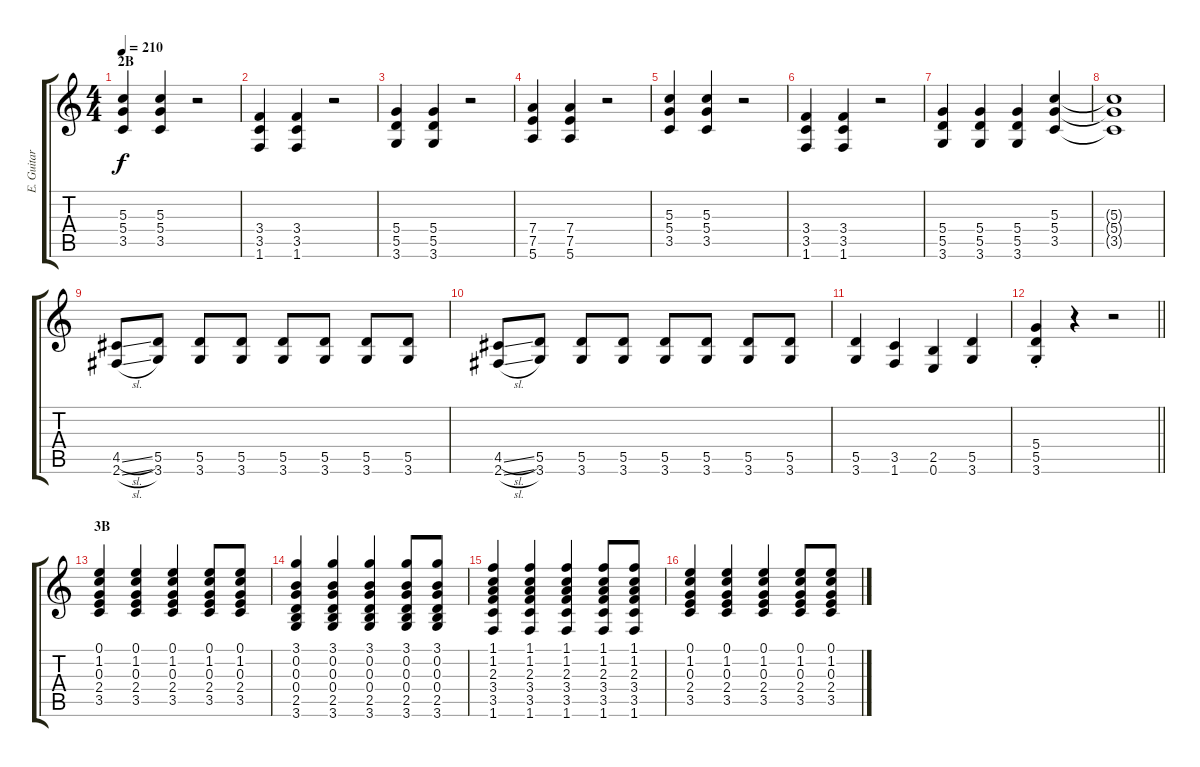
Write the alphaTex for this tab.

\track ("E. Guitar II" "E. Guitar ") {instrument overdrivenguitar}
\staff {score tabs}
\tuning (E4 B3 G3 D3 A2 E2) {hide}
\ts (4 4)
\section ("" "2B")
\tempo 210
\clef g2
\ks c
(5.3 5.4 3.5).4{dy f} (5.3 5.4 3.5).4 r.2 |
(3.4 3.5 1.6).4 (3.4 3.5 1.6).4 r.2 |
(5.4 5.5 3.6).4 (5.4 5.5 3.6).4 r.2 |
(7.4 7.5 5.6).4 (7.4 7.5 5.6).4 r.2 |
(5.3 5.4 3.5).4 (5.3 5.4 3.5).4 r.2 |
(3.4 3.5 1.6).4 (3.4 3.5 1.6).4 r.2 |
(5.4 5.5 3.6).4 (5.4 5.5 3.6).4 (5.4 5.5 3.6).4 (5.3 5.4 3.5).4 |
(5.3{t} 5.4{t} 3.5{t}).1 |
(4.5{sl} 2.6{sl}).8 (5.5 3.6).8 (5.5 3.6).8 (5.5 3.6).8 (5.5 3.6).8 (5.5 3.6).8 (5.5 3.6).8 (5.5 3.6).8 |
(4.5{sl} 2.6{sl}).8 (5.5 3.6).8 (5.5 3.6).8 (5.5 3.6).8 (5.5 3.6).8 (5.5 3.6).8 (5.5 3.6).8 (5.5 3.6).8 |
(5.5 3.6).4 (3.5 1.6).4 (2.5 0.6).4 (5.5 3.6).4 |
\barLineRight lightlight
(5.4{st} 5.5{st} 3.6{st}).4 r.4 r.2 |
\section ("" "3B")
(0.1 1.2 0.3 2.4 3.5).4 (0.1 1.2 0.3 2.4 3.5).4 (0.1 1.2 0.3 2.4 3.5).4 (0.1 1.2 0.3 2.4 3.5).8 (0.1 1.2 0.3 2.4 3.5).8 |
(3.1 0.2 0.3 0.4 2.5 3.6).4 (3.1 0.2 0.3 0.4 2.5 3.6).4 (3.1 0.2 0.3 0.4 2.5 3.6).4 (3.1 0.2 0.3 0.4 2.5 3.6).8 (3.1 0.2 0.3 0.4 2.5 3.6).8 |
(1.1 1.2 2.3 3.4 3.5 1.6).4 (1.1 1.2 2.3 3.4 3.5 1.6).4 (1.1 1.2 2.3 3.4 3.5 1.6).4 (1.1 1.2 2.3 3.4 3.5 1.6).8 (1.1 1.2 2.3 3.4 3.5 1.6).8 |
(0.1 1.2 0.3 2.4 3.5).4 (0.1 1.2 0.3 2.4 3.5).4 (0.1 1.2 0.3 2.4 3.5).4 (0.1 1.2 0.3 2.4 3.5).8 (0.1 1.2 0.3 2.4 3.5).8
